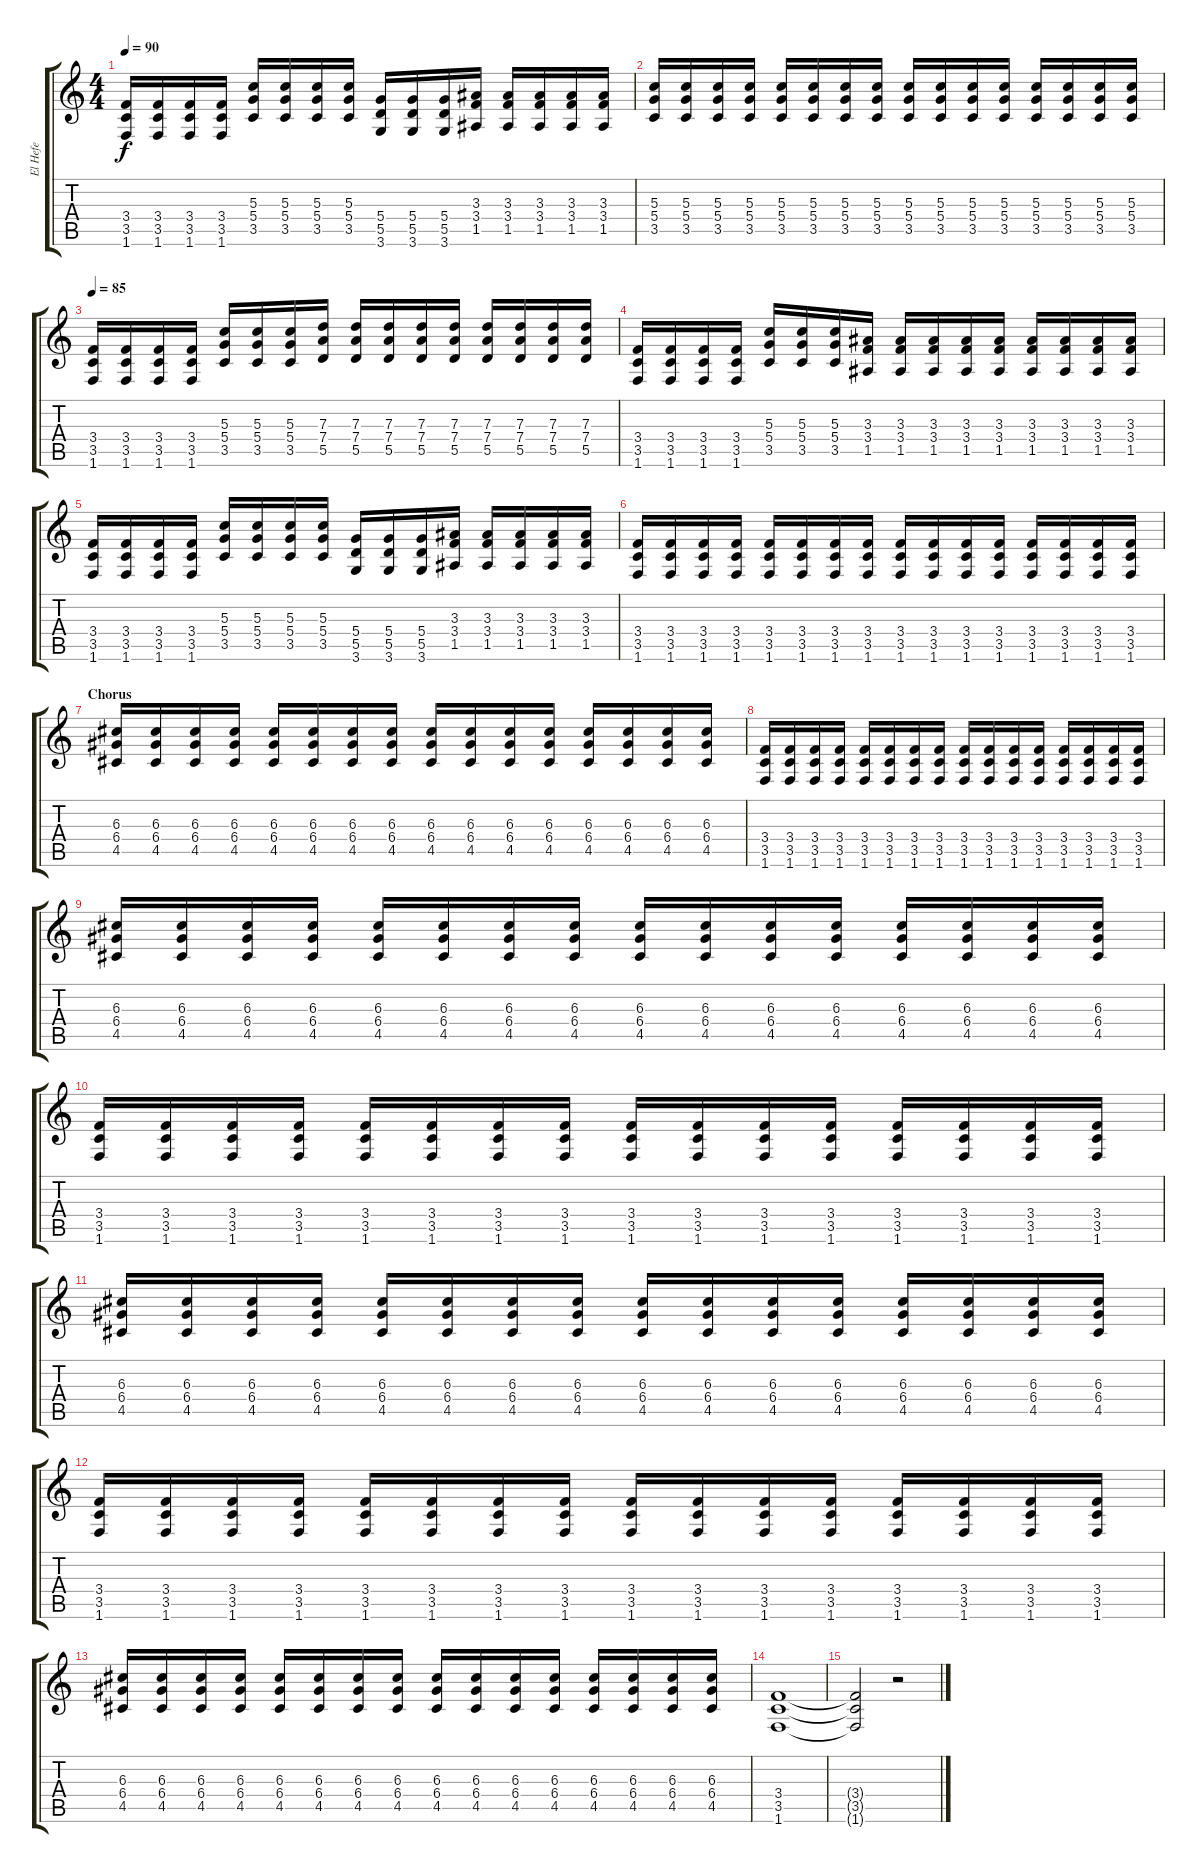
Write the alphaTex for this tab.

\track ("El Hefe" "El Hefe") {instrument electricguitarmuted}
\staff {score tabs}
\tuning (E4 B3 G3 D3 A2 E2) {hide}
\ts (4 4)
\tempo 90
\clef g2
\ks c
(3.4 3.5 1.6).16{dy f} (3.4 3.5 1.6).16 (3.4 3.5 1.6).16 (3.4 3.5 1.6).16 (5.3 5.4 3.5).16 (5.3 5.4 3.5).16 (5.3 5.4 3.5).16 (5.3 5.4 3.5).16 (5.4 5.5 3.6).16 (5.4 5.5 3.6).16 (5.4 5.5 3.6).16 (3.3 3.4 1.5).16 (3.3 3.4 1.5).16 (3.3 3.4 1.5).16 (3.3 3.4 1.5).16 (3.3 3.4 1.5).16 |
(5.3 5.4 3.5).16 (5.3 5.4 3.5).16 (5.3 5.4 3.5).16 (5.3 5.4 3.5).16 (5.3 5.4 3.5).16 (5.3 5.4 3.5).16 (5.3 5.4 3.5).16 (5.3 5.4 3.5).16 (5.3 5.4 3.5).16 (5.3 5.4 3.5).16 (5.3 5.4 3.5).16 (5.3 5.4 3.5).16 (5.3 5.4 3.5).16 (5.3 5.4 3.5).16 (5.3 5.4 3.5).16 (5.3 5.4 3.5).16 |
\tempo 85
(3.4 3.5 1.6).16 (3.4 3.5 1.6).16 (3.4 3.5 1.6).16 (3.4 3.5 1.6).16 (5.3 5.4 3.5).16 (5.3 5.4 3.5).16 (5.3 5.4 3.5).16 (7.3 7.4 5.5).16 (7.3 7.4 5.5).16 (7.3 7.4 5.5).16 (7.3 7.4 5.5).16 (7.3 7.4 5.5).16 (7.3 7.4 5.5).16 (7.3 7.4 5.5).16 (7.3 7.4 5.5).16 (7.3 7.4 5.5).16 |
(3.4 3.5 1.6).16 (3.4 3.5 1.6).16 (3.4 3.5 1.6).16 (3.4 3.5 1.6).16 (5.3 5.4 3.5).16 (5.3 5.4 3.5).16 (5.3 5.4 3.5).16 (3.3 3.4 1.5).16 (3.3 3.4 1.5).16 (3.3 3.4 1.5).16 (3.3 3.4 1.5).16 (3.3 3.4 1.5).16 (3.3 3.4 1.5).16 (3.3 3.4 1.5).16 (3.3 3.4 1.5).16 (3.3 3.4 1.5).16 |
(3.4 3.5 1.6).16 (3.4 3.5 1.6).16 (3.4 3.5 1.6).16 (3.4 3.5 1.6).16 (5.3 5.4 3.5).16 (5.3 5.4 3.5).16 (5.3 5.4 3.5).16 (5.3 5.4 3.5).16 (5.4 5.5 3.6).16 (5.4 5.5 3.6).16 (5.4 5.5 3.6).16 (3.3 3.4 1.5).16 (3.3 3.4 1.5).16 (3.3 3.4 1.5).16 (3.3 3.4 1.5).16 (3.3 3.4 1.5).16 |
(3.4 3.5 1.6).16 (3.4 3.5 1.6).16 (3.4 3.5 1.6).16 (3.4 3.5 1.6).16 (3.4 3.5 1.6).16 (3.4 3.5 1.6).16 (3.4 3.5 1.6).16 (3.4 3.5 1.6).16 (3.4 3.5 1.6).16 (3.4 3.5 1.6).16 (3.4 3.5 1.6).16 (3.4 3.5 1.6).16 (3.4 3.5 1.6).16 (3.4 3.5 1.6).16 (3.4 3.5 1.6).16 (3.4 3.5 1.6).16 |
\section ("" "Chorus")
(6.3 6.4 4.5).16 (6.3 6.4 4.5).16 (6.3 6.4 4.5).16 (6.3 6.4 4.5).16 (6.3 6.4 4.5).16 (6.3 6.4 4.5).16 (6.3 6.4 4.5).16 (6.3 6.4 4.5).16 (6.3 6.4 4.5).16 (6.3 6.4 4.5).16 (6.3 6.4 4.5).16 (6.3 6.4 4.5).16 (6.3 6.4 4.5).16 (6.3 6.4 4.5).16 (6.3 6.4 4.5).16 (6.3 6.4 4.5).16 |
(3.4 3.5 1.6).16 (3.4 3.5 1.6).16 (3.4 3.5 1.6).16 (3.4 3.5 1.6).16 (3.4 3.5 1.6).16 (3.4 3.5 1.6).16 (3.4 3.5 1.6).16 (3.4 3.5 1.6).16 (3.4 3.5 1.6).16 (3.4 3.5 1.6).16 (3.4 3.5 1.6).16 (3.4 3.5 1.6).16 (3.4 3.5 1.6).16 (3.4 3.5 1.6).16 (3.4 3.5 1.6).16 (3.4 3.5 1.6).16 |
(6.3 6.4 4.5).16 (6.3 6.4 4.5).16 (6.3 6.4 4.5).16 (6.3 6.4 4.5).16 (6.3 6.4 4.5).16 (6.3 6.4 4.5).16 (6.3 6.4 4.5).16 (6.3 6.4 4.5).16 (6.3 6.4 4.5).16 (6.3 6.4 4.5).16 (6.3 6.4 4.5).16 (6.3 6.4 4.5).16 (6.3 6.4 4.5).16 (6.3 6.4 4.5).16 (6.3 6.4 4.5).16 (6.3 6.4 4.5).16 |
(3.4 3.5 1.6).16 (3.4 3.5 1.6).16 (3.4 3.5 1.6).16 (3.4 3.5 1.6).16 (3.4 3.5 1.6).16 (3.4 3.5 1.6).16 (3.4 3.5 1.6).16 (3.4 3.5 1.6).16 (3.4 3.5 1.6).16 (3.4 3.5 1.6).16 (3.4 3.5 1.6).16 (3.4 3.5 1.6).16 (3.4 3.5 1.6).16 (3.4 3.5 1.6).16 (3.4 3.5 1.6).16 (3.4 3.5 1.6).16 |
(6.3 6.4 4.5).16 (6.3 6.4 4.5).16 (6.3 6.4 4.5).16 (6.3 6.4 4.5).16 (6.3 6.4 4.5).16 (6.3 6.4 4.5).16 (6.3 6.4 4.5).16 (6.3 6.4 4.5).16 (6.3 6.4 4.5).16 (6.3 6.4 4.5).16 (6.3 6.4 4.5).16 (6.3 6.4 4.5).16 (6.3 6.4 4.5).16 (6.3 6.4 4.5).16 (6.3 6.4 4.5).16 (6.3 6.4 4.5).16 |
(3.4 3.5 1.6).16 (3.4 3.5 1.6).16 (3.4 3.5 1.6).16 (3.4 3.5 1.6).16 (3.4 3.5 1.6).16 (3.4 3.5 1.6).16 (3.4 3.5 1.6).16 (3.4 3.5 1.6).16 (3.4 3.5 1.6).16 (3.4 3.5 1.6).16 (3.4 3.5 1.6).16 (3.4 3.5 1.6).16 (3.4 3.5 1.6).16 (3.4 3.5 1.6).16 (3.4 3.5 1.6).16 (3.4 3.5 1.6).16 |
(6.3 6.4 4.5).16 (6.3 6.4 4.5).16 (6.3 6.4 4.5).16 (6.3 6.4 4.5).16 (6.3 6.4 4.5).16 (6.3 6.4 4.5).16 (6.3 6.4 4.5).16 (6.3 6.4 4.5).16 (6.3 6.4 4.5).16 (6.3 6.4 4.5).16 (6.3 6.4 4.5).16 (6.3 6.4 4.5).16 (6.3 6.4 4.5).16 (6.3 6.4 4.5).16 (6.3 6.4 4.5).16 (6.3 6.4 4.5).16 |
(3.4 3.5 1.6).1 |
(3.4{t} 3.5{t} 1.6{t}).2 r.2
